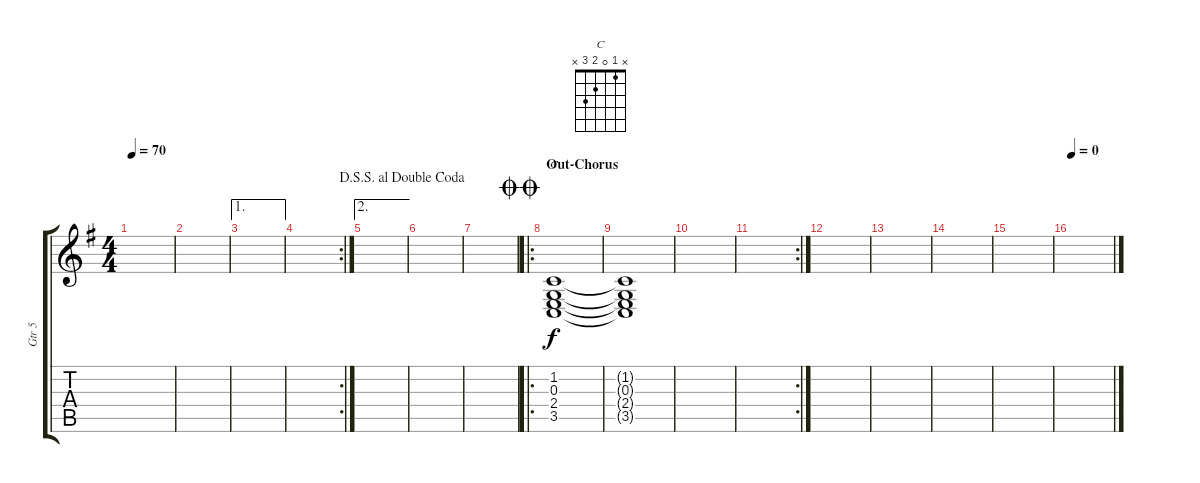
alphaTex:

\track ("Gtr 5" "Gtr 5") {instrument acousticgrandpiano}
\staff {score tabs}
\tuning (E4 B3 G3 D3 A2 E2) {hide}
\chord ("C" x 1 0 2 3 x)
\ts (4 4)
\tempo 70
\clef g2
\ks g
|
|
\ae 1
|
\rc 2
|
\ae 2
|
\jump dalsegnosegnoaldoublecoda
|
|
\ro
\section ("" "Out-Chorus")
\jump doublecoda
(1.2 0.3 2.4 3.5).1{ch "C"} |
(1.2{t} 0.3{t} 2.4{t} 3.5{t}).1 |
|
\rc 2
|
|
|
|
|
\tempo 0
